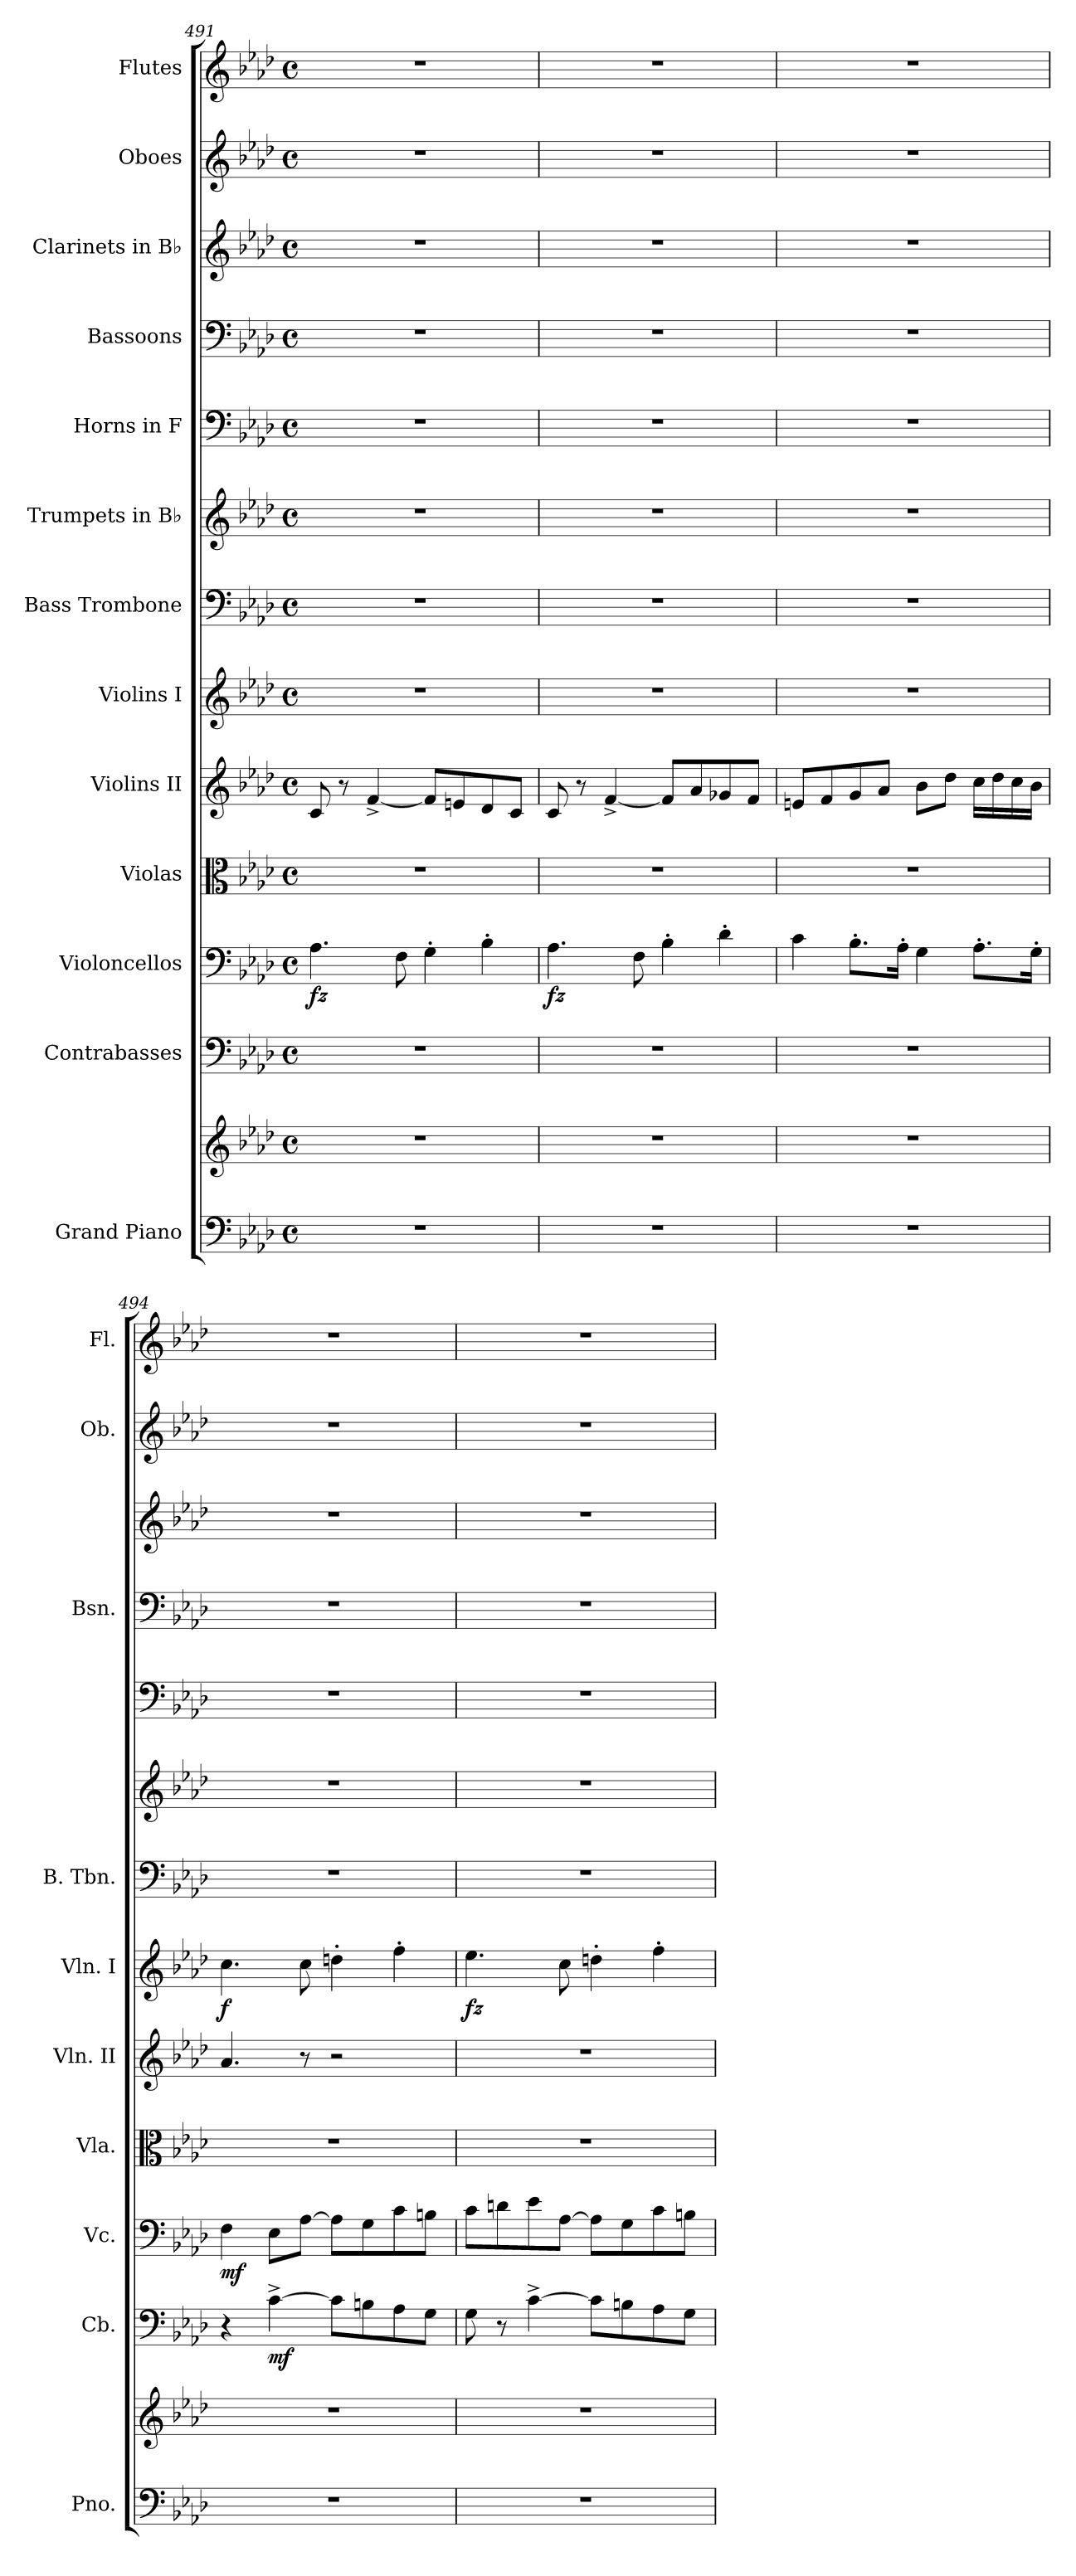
**kern	**kern	**kern	**dynam	**kern	**dynam	**kern	**kern	**kern	**dynam	**kern	**kern	**kern	**kern	**kern	**kern	**kern
*part13	*part13	*part12	*part12	*part11	*part11	*part10	*part9	*part8	*part8	*part7	*part6	*part5	*part4	*part3	*part2	*part1
*staff14	*staff13	*staff12	*staff12	*staff11	*staff11	*staff10	*staff9	*staff8	*staff8	*staff7	*staff6	*staff5	*staff4	*staff3	*staff2	*staff1
*I"Grand Piano	*	*I"Contrabasses	*	*I"Violoncellos	*	*I"Violas	*I"Violins II	*I"Violins I	*	*I"Bass Trombone	*I"Trumpets in B♭	*I"Horns in F	*I"Bassoons	*I"Clarinets in B♭	*I"Oboes	*I"Flutes
*I'Pno.	*	*I'Cb.	*	*I'Vc.	*	*I'Vla.	*I'Vln. II	*I'Vln. I	*	*I'B. Tbn.	*	*	*I'Bsn.	*	*I'Ob.	*I'Fl.
*clefF4	*clefG2	*clefF4	*	*clefF4	*	*clefC3	*clefG2	*clefG2	*	*clefF4	*clefG2	*clefF4	*clefF4	*clefG2	*clefG2	*clefG2
*	*	*ITrd7c12	*	*	*	*	*	*	*	*	*ITrd1c2	*ITrd4c7	*	*ITrd1c2	*	*
*k[b-e-a-d-]	*k[b-e-a-d-]	*k[b-e-a-d-]	*	*k[b-e-a-d-]	*	*k[b-e-a-d-]	*k[b-e-a-d-]	*k[b-e-a-d-]	*	*k[b-e-a-d-]	*k[b-e-a-d-g-c-]	*k[b-e-a-d-g-]	*k[b-e-a-d-]	*k[b-e-a-d-g-c-]	*k[b-e-a-d-]	*k[b-e-a-d-]
*M4/4	*M4/4	*M4/4	*	*M4/4	*	*M4/4	*M4/4	*M4/4	*	*M4/4	*M4/4	*M4/4	*M4/4	*M4/4	*M4/4	*M4/4
*met(c)	*met(c)	*met(c)	*	*met(c)	*	*met(c)	*met(c)	*met(c)	*	*met(c)	*met(c)	*met(c)	*met(c)	*met(c)	*met(c)	*met(c)
=491	=491	=491	=491	=491	=491	=491	=491	=491	=491	=491	=491	=491	=491	=491	=491	=491
!	!	!	!	!	!LO:DY:b	!	!	!	!	!	!	!	!	!	!	!
1r	1r	1r	.	4.A-\	fz	1r	8c/	1r	.	1r	1r	1r	1r	1r	1r	1r
.	.	.	.	.	.	.	8r	.	.	.	.	.	.	.	.	.
.	.	.	.	.	.	.	[4f^/	.	.	.	.	.	.	.	.	.
.	.	.	.	8F\	.	.	.	.	.	.	.	.	.	.	.	.
.	.	.	.	4G'\	.	.	8f/L]	.	.	.	.	.	.	.	.	.
.	.	.	.	.	.	.	8en/	.	.	.	.	.	.	.	.	.
.	.	.	.	4B-'\	.	.	8d-/	.	.	.	.	.	.	.	.	.
.	.	.	.	.	.	.	8c/J	.	.	.	.	.	.	.	.	.
=492	=492	=492	=492	=492	=492	=492	=492	=492	=492	=492	=492	=492	=492	=492	=492	=492
!	!	!	!	!	!LO:DY:b	!	!	!	!	!	!	!	!	!	!	!
1r	1r	1r	.	4.A-\	fz	1r	8c/	1r	.	1r	1r	1r	1r	1r	1r	1r
.	.	.	.	.	.	.	8r	.	.	.	.	.	.	.	.	.
.	.	.	.	.	.	.	[4f^/	.	.	.	.	.	.	.	.	.
.	.	.	.	8F\	.	.	.	.	.	.	.	.	.	.	.	.
.	.	.	.	4B-'\	.	.	8f/L]	.	.	.	.	.	.	.	.	.
.	.	.	.	.	.	.	8a-/	.	.	.	.	.	.	.	.	.
.	.	.	.	4d-'\	.	.	8g-X/	.	.	.	.	.	.	.	.	.
.	.	.	.	.	.	.	8f/J	.	.	.	.	.	.	.	.	.
=493	=493	=493	=493	=493	=493	=493	=493	=493	=493	=493	=493	=493	=493	=493	=493	=493
1r	1r	1r	.	4c\	.	1r	8en/L	1r	.	1r	1r	1r	1r	1r	1r	1r
.	.	.	.	.	.	.	8f/	.	.	.	.	.	.	.	.	.
.	.	.	.	8.B-'\L	.	.	8g/	.	.	.	.	.	.	.	.	.
.	.	.	.	.	.	.	8a-/J	.	.	.	.	.	.	.	.	.
.	.	.	.	16A-'\Jk	.	.	.	.	.	.	.	.	.	.	.	.
.	.	.	.	4G\	.	.	8b-\L	.	.	.	.	.	.	.	.	.
.	.	.	.	.	.	.	8dd-\J	.	.	.	.	.	.	.	.	.
.	.	.	.	8.A-'\L	.	.	16cc\LL	.	.	.	.	.	.	.	.	.
.	.	.	.	.	.	.	16dd-\	.	.	.	.	.	.	.	.	.
.	.	.	.	.	.	.	16cc\	.	.	.	.	.	.	.	.	.
.	.	.	.	16G'\Jk	.	.	16b-\JJ	.	.	.	.	.	.	.	.	.
!!LO:PB:g=z
=494	=494	=494	=494	=494	=494	=494	=494	=494	=494	=494	=494	=494	=494	=494	=494	=494
!	!	!	!	!	!LO:DY:b	!	!	!	!LO:DY:b	!	!	!	!	!	!	!
1r	1r	4r	.	4F\	mf	1r	4.a-/	4.cc\	f	1r	1r	1r	1r	1r	1r	1r
!	!	!	!LO:DY:b	!	!	!	!	!	!	!	!	!	!	!	!	!
.	.	[4C^\	mf	8E-\L	.	.	.	.	.	.	.	.	.	.	.	.
.	.	.	.	[8A-\J	.	.	8r	8cc\	.	.	.	.	.	.	.	.
.	.	8C\L]	.	8A-\L]	.	.	2r	4ddn'\	.	.	.	.	.	.	.	.
.	.	8BBn\	.	8G\	.	.	.	.	.	.	.	.	.	.	.	.
.	.	8AA-\	.	8c\	.	.	.	4ff'\	.	.	.	.	.	.	.	.
.	.	8GG\J	.	8Bn\J	.	.	.	.	.	.	.	.	.	.	.	.
=495	=495	=495	=495	=495	=495	=495	=495	=495	=495	=495	=495	=495	=495	=495	=495	=495
!	!	!	!	!	!	!	!	!	!LO:DY:b	!	!	!	!	!	!	!
1r	1r	8GG\	.	8c\L	.	1r	1r	4.ee-\	fz	1r	1r	1r	1r	1r	1r	1r
.	.	8r	.	8dn\	.	.	.	.	.	.	.	.	.	.	.	.
.	.	[4C^\	.	8e-\	.	.	.	.	.	.	.	.	.	.	.	.
.	.	.	.	[8A-\J	.	.	.	8cc\	.	.	.	.	.	.	.	.
.	.	8C\L]	.	8A-\L]	.	.	.	4ddn'\	.	.	.	.	.	.	.	.
.	.	8BBn\	.	8G\	.	.	.	.	.	.	.	.	.	.	.	.
.	.	8AA-\	.	8c\	.	.	.	4ff'\	.	.	.	.	.	.	.	.
.	.	8GG\J	.	8Bn\J	.	.	.	.	.	.	.	.	.	.	.	.
=	=	=	=	=	=	=	=	=	=	=	=	=	=	=	=	=
*-	*-	*-	*-	*-	*-	*-	*-	*-	*-	*-	*-	*-	*-	*-	*-	*-
